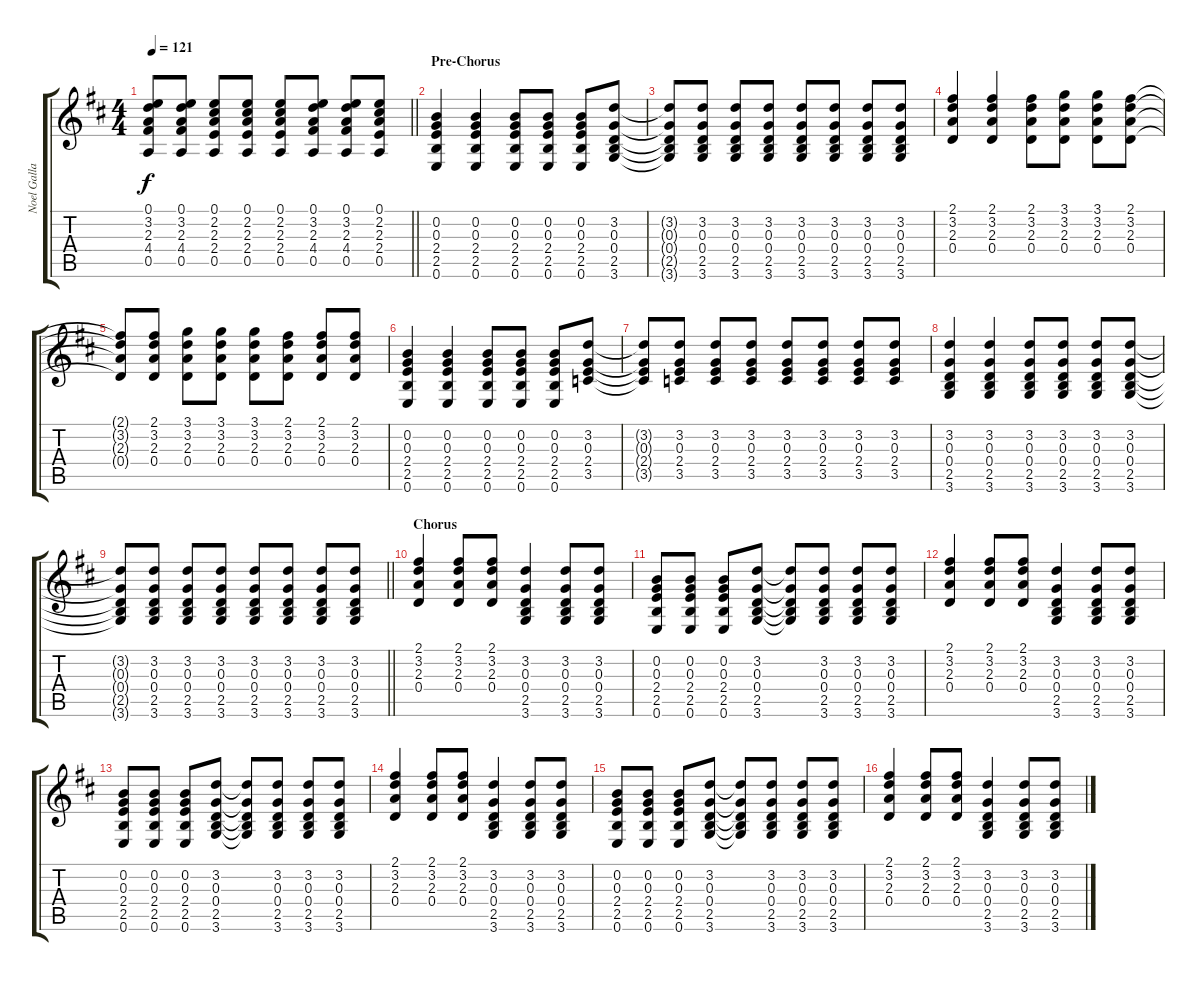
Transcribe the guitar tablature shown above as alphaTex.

\track ("Noel Gallagher" "Noel Galla") {instrument overdrivenguitar}
\staff {score tabs}
\tuning (E4 B3 G3 D3 A2 E2) {hide}
\ts (4 4)
\tempo 121
\clef g2
\barLineRight lightlight
\ks d
(0.1{t} 3.2{t} 2.3{t} 4.4{t} 0.5{t}).8{dy f} (0.1 3.2 2.3 4.4 0.5).8 (0.1 2.2 2.3 2.4 0.5).8 (0.1 2.2 2.3 2.4 0.5).8 (0.1 2.2 2.3 2.4 0.5).8 (0.1 3.2 2.3 4.4 0.5).8 (0.1 3.2 2.3 4.4 0.5).8 (0.1 2.2 2.3 2.4 0.5).8 |
\section ("" "Pre-Chorus")
(0.2 0.3 2.4 2.5 0.6).4 (0.2 0.3 2.4 2.5 0.6).4 (0.2 0.3 2.4 2.5 0.6).8 (0.2 0.3 2.4 2.5 0.6).8 (0.2 0.3 2.4 2.5 0.6).8 (3.2 0.3 0.4 2.5 3.6).8 |
(3.2{t} 0.3{t} 0.4{t} 2.5{t} 3.6{t}).8 (3.2 0.3 0.4 2.5 3.6).8 (3.2 0.3 0.4 2.5 3.6).8 (3.2 0.3 0.4 2.5 3.6).8 (3.2 0.3 0.4 2.5 3.6).8 (3.2 0.3 0.4 2.5 3.6).8 (3.2 0.3 0.4 2.5 3.6).8 (3.2 0.3 0.4 2.5 3.6).8 |
(2.1 3.2 2.3 0.4).4 (2.1 3.2 2.3 0.4).4 (2.1 3.2 2.3 0.4).8 (3.1 3.2 2.3 0.4).8 (3.1 3.2 2.3 0.4).8 (2.1 3.2 2.3 0.4).8 |
(2.1{t} 3.2{t} 2.3{t} 0.4{t}).8 (2.1 3.2 2.3 0.4).8 (3.1 3.2 2.3 0.4).8 (3.1 3.2 2.3 0.4).8 (3.1 3.2 2.3 0.4).8 (2.1 3.2 2.3 0.4).8 (2.1 3.2 2.3 0.4).8 (2.1 3.2 2.3 0.4).8 |
(0.2 0.3 2.4 2.5 0.6).4 (0.2 0.3 2.4 2.5 0.6).4 (0.2 0.3 2.4 2.5 0.6).8 (0.2 0.3 2.4 2.5 0.6).8 (0.2 0.3 2.4 2.5 0.6).8 (3.2 0.3 2.4 3.5).8 |
(3.2{t} 0.3{t} 2.4{t} 3.5{t}).8 (3.2 0.3 2.4 3.5).8 (3.2 0.3 2.4 3.5).8 (3.2 0.3 2.4 3.5).8 (3.2 0.3 2.4 3.5).8 (3.2 0.3 2.4 3.5).8 (3.2 0.3 2.4 3.5).8 (3.2 0.3 2.4 3.5).8 |
(3.2 0.3 0.4 2.5 3.6).4 (3.2 0.3 0.4 2.5 3.6).4 (3.2 0.3 0.4 2.5 3.6).8 (3.2 0.3 0.4 2.5 3.6).8 (3.2 0.3 0.4 2.5 3.6).8 (3.2 0.3 0.4 2.5 3.6).8 |
\barLineRight lightlight
(3.2{t} 0.3{t} 0.4{t} 2.5{t} 3.6{t}).8 (3.2 0.3 0.4 2.5 3.6).8 (3.2 0.3 0.4 2.5 3.6).8 (3.2 0.3 0.4 2.5 3.6).8 (3.2 0.3 0.4 2.5 3.6).8 (3.2 0.3 0.4 2.5 3.6).8 (3.2 0.3 0.4 2.5 3.6).8 (3.2 0.3 0.4 2.5 3.6).8 |
\section ("" "Chorus")
(2.1 3.2 2.3 0.4).4 (2.1 3.2 2.3 0.4).8 (2.1 3.2 2.3 0.4).8 (3.2 0.3 0.4 2.5 3.6).4 (3.2 0.3 0.4 2.5 3.6).8 (3.2 0.3 0.4 2.5 3.6).8 |
(0.2 0.3 2.4 2.5 0.6).8 (0.2 0.3 2.4 2.5 0.6).8 (0.2 0.3 2.4 2.5 0.6).8 (3.2 0.3 0.4 2.5 3.6).8 (3.2{t} 0.3{t} 0.4{t} 2.5{t} 3.6{t}).8 (3.2 0.3 0.4 2.5 3.6).8 (3.2 0.3 0.4 2.5 3.6).8 (3.2 0.3 0.4 2.5 3.6).8 |
(2.1 3.2 2.3 0.4).4 (2.1 3.2 2.3 0.4).8 (2.1 3.2 2.3 0.4).8 (3.2 0.3 0.4 2.5 3.6).4 (3.2 0.3 0.4 2.5 3.6).8 (3.2 0.3 0.4 2.5 3.6).8 |
(0.2 0.3 2.4 2.5 0.6).8 (0.2 0.3 2.4 2.5 0.6).8 (0.2 0.3 2.4 2.5 0.6).8 (3.2 0.3 0.4 2.5 3.6).8 (3.2{t} 0.3{t} 0.4{t} 2.5{t} 3.6{t}).8 (3.2 0.3 0.4 2.5 3.6).8 (3.2 0.3 0.4 2.5 3.6).8 (3.2 0.3 0.4 2.5 3.6).8 |
(2.1 3.2 2.3 0.4).4 (2.1 3.2 2.3 0.4).8 (2.1 3.2 2.3 0.4).8 (3.2 0.3 0.4 2.5 3.6).4 (3.2 0.3 0.4 2.5 3.6).8 (3.2 0.3 0.4 2.5 3.6).8 |
(0.2 0.3 2.4 2.5 0.6).8 (0.2 0.3 2.4 2.5 0.6).8 (0.2 0.3 2.4 2.5 0.6).8 (3.2 0.3 0.4 2.5 3.6).8 (3.2{t} 0.3{t} 0.4{t} 2.5{t} 3.6{t}).8 (3.2 0.3 0.4 2.5 3.6).8 (3.2 0.3 0.4 2.5 3.6).8 (3.2 0.3 0.4 2.5 3.6).8 |
(2.1 3.2 2.3 0.4).4 (2.1 3.2 2.3 0.4).8 (2.1 3.2 2.3 0.4).8 (3.2 0.3 0.4 2.5 3.6).4 (3.2 0.3 0.4 2.5 3.6).8 (3.2 0.3 0.4 2.5 3.6).8
